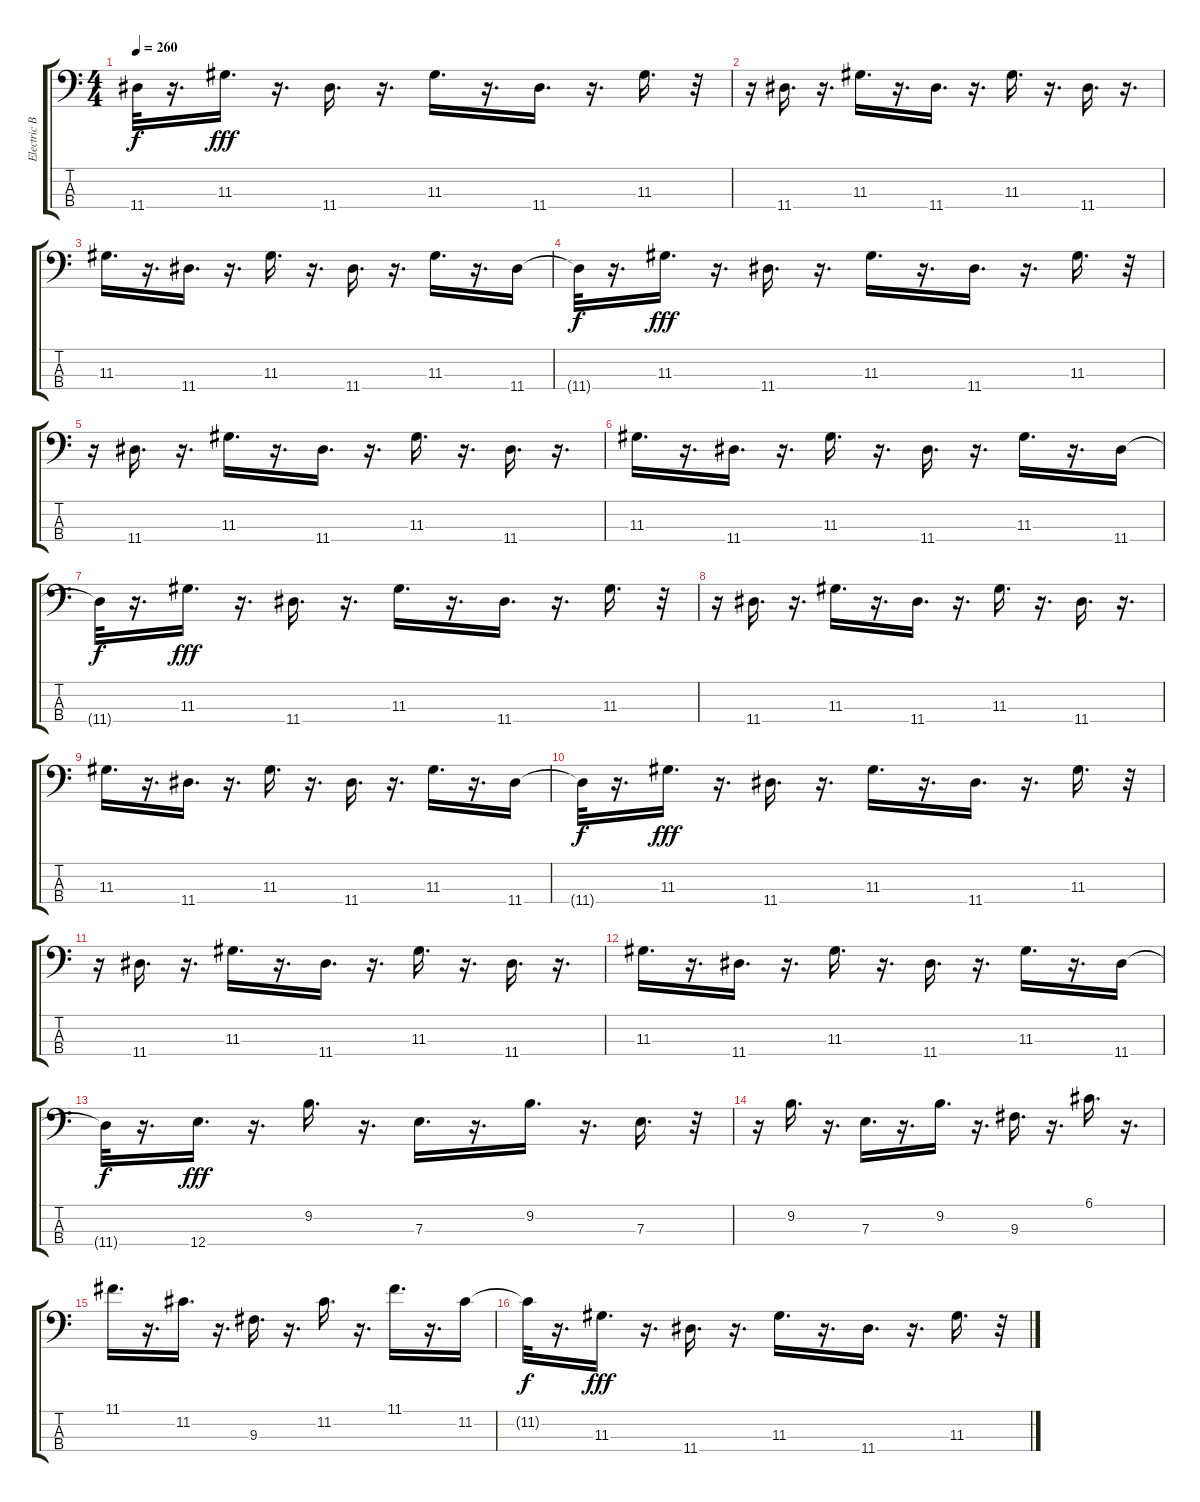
\track ("Electric Bass" "Electric B") {instrument electricbassfinger}
\staff {score tabs}
\tuning (G2 D2 A1 E1) {hide}
\ts (4 4)
\tempo 260
\clef f4
\ks c
11.4{t}.32{dy f} r.16{d} 11.3.16{d dy fff} r.16{d} 11.4.16{d} r.16{d} 11.3.16{d} r.16{d} 11.4.16{d} r.16{d} 11.3.16{d} r.32 |
r.16 11.4.16{d} r.16{d} 11.3.16{d} r.16{d} 11.4.16{d} r.16{d} 11.3.16{d} r.16{d} 11.4.16{d} r.16{d} |
11.3.16{d} r.16{d} 11.4.16{d} r.16{d} 11.3.16{d} r.16{d} 11.4.16{d} r.16{d} 11.3.16{d} r.16{d} 11.4.16 |
11.4{t}.32{dy f} r.16{d} 11.3.16{d dy fff} r.16{d} 11.4.16{d} r.16{d} 11.3.16{d} r.16{d} 11.4.16{d} r.16{d} 11.3.16{d} r.32 |
r.16 11.4.16{d} r.16{d} 11.3.16{d} r.16{d} 11.4.16{d} r.16{d} 11.3.16{d} r.16{d} 11.4.16{d} r.16{d} |
11.3.16{d} r.16{d} 11.4.16{d} r.16{d} 11.3.16{d} r.16{d} 11.4.16{d} r.16{d} 11.3.16{d} r.16{d} 11.4.16 |
11.4{t}.32{dy f} r.16{d} 11.3.16{d dy fff} r.16{d} 11.4.16{d} r.16{d} 11.3.16{d} r.16{d} 11.4.16{d} r.16{d} 11.3.16{d} r.32 |
r.16 11.4.16{d} r.16{d} 11.3.16{d} r.16{d} 11.4.16{d} r.16{d} 11.3.16{d} r.16{d} 11.4.16{d} r.16{d} |
11.3.16{d} r.16{d} 11.4.16{d} r.16{d} 11.3.16{d} r.16{d} 11.4.16{d} r.16{d} 11.3.16{d} r.16{d} 11.4.16 |
11.4{t}.32{dy f} r.16{d} 11.3.16{d dy fff} r.16{d} 11.4.16{d} r.16{d} 11.3.16{d} r.16{d} 11.4.16{d} r.16{d} 11.3.16{d} r.32 |
r.16 11.4.16{d} r.16{d} 11.3.16{d} r.16{d} 11.4.16{d} r.16{d} 11.3.16{d} r.16{d} 11.4.16{d} r.16{d} |
11.3.16{d} r.16{d} 11.4.16{d} r.16{d} 11.3.16{d} r.16{d} 11.4.16{d} r.16{d} 11.3.16{d} r.16{d} 11.4.16 |
11.4{t}.32{dy f} r.16{d} 12.4.16{d dy fff} r.16{d} 9.2.16{d} r.16{d} 7.3.16{d} r.16{d} 9.2.16{d} r.16{d} 7.3.16{d} r.32 |
r.16 9.2.16{d} r.16{d} 7.3.16{d} r.16{d} 9.2.16{d} r.16{d} 9.3.16{d} r.16{d} 6.1.16{d} r.16{d} |
11.1.16{d} r.16{d} 11.2.16{d} r.16{d} 9.3.16{d} r.16{d} 11.2.16{d} r.16{d} 11.1.16{d} r.16{d} 11.2.16 |
11.2{t}.32{dy f} r.16{d} 11.3.16{d dy fff} r.16{d} 11.4.16{d} r.16{d} 11.3.16{d} r.16{d} 11.4.16{d} r.16{d} 11.3.16{d} r.32
